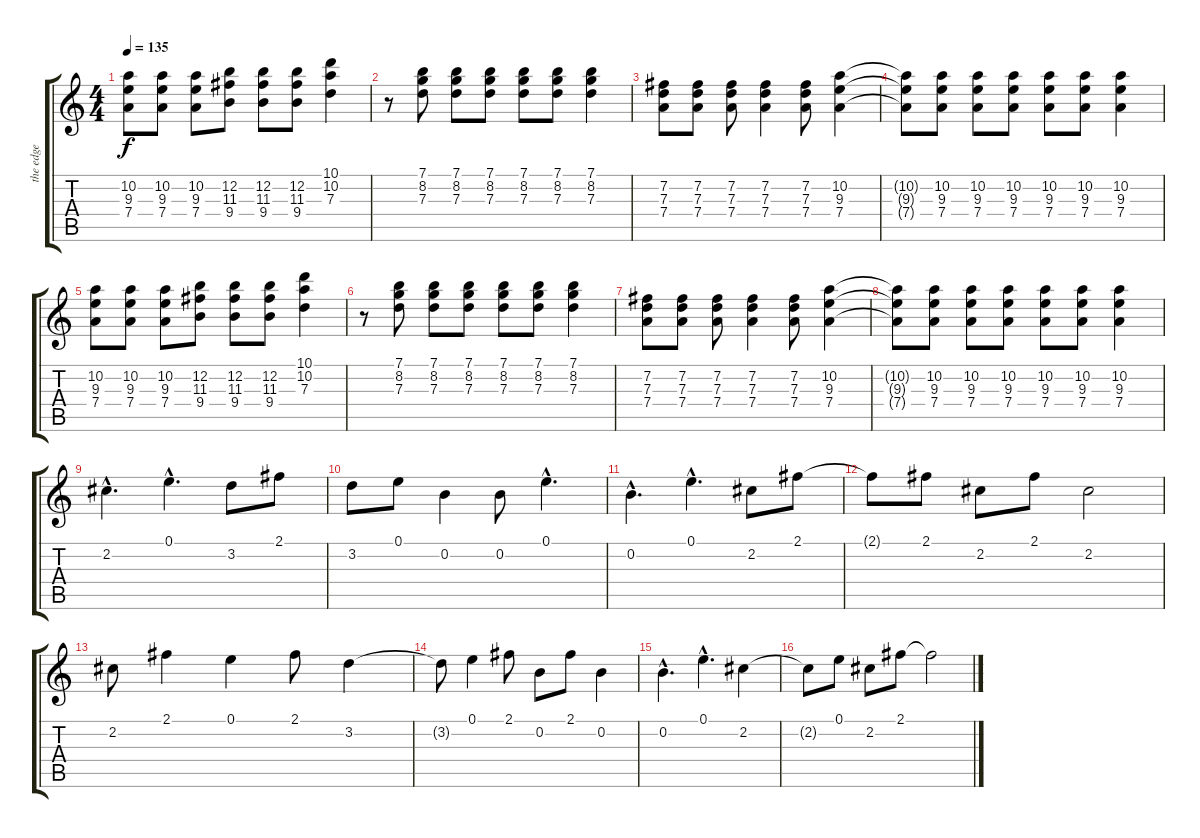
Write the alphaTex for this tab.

\track ("the edge" "the edge") {instrument electricguitarclean}
\staff {score tabs}
\tuning (E4 B3 G3 D3 A2 E2) {hide}
\ts (4 4)
\tempo 135
\clef g2
\ks c
(10.2 9.3 7.4).8{dy f instrument overdrivenguitar} (10.2 9.3 7.4).8 (10.2 9.3 7.4).8 (12.2 11.3 9.4).8 (12.2 11.3 9.4).8 (12.2 11.3 9.4).8 (10.1 10.2 7.3).4 |
r.8 (7.1 8.2 7.3).8 (7.1 8.2 7.3).8 (7.1 8.2 7.3).8 (7.1 8.2 7.3).8 (7.1 8.2 7.3).8 (7.1 8.2 7.3).4 |
(7.2 7.3 7.4).8 (7.2 7.3 7.4).8 (7.2 7.3 7.4).8 (7.2 7.3 7.4).4 (7.2 7.3 7.4).8 (10.2 9.3 7.4).4 |
(10.2{t} 9.3{t} 7.4{t}).8 (10.2 9.3 7.4).8 (10.2 9.3 7.4).8 (10.2 9.3 7.4).8 (10.2 9.3 7.4).8 (10.2 9.3 7.4).8 (10.2 9.3 7.4).4 |
(10.2 9.3 7.4).8{instrument overdrivenguitar} (10.2 9.3 7.4).8 (10.2 9.3 7.4).8 (12.2 11.3 9.4).8 (12.2 11.3 9.4).8 (12.2 11.3 9.4).8 (10.1 10.2 7.3).4 |
r.8 (7.1 8.2 7.3).8 (7.1 8.2 7.3).8 (7.1 8.2 7.3).8 (7.1 8.2 7.3).8 (7.1 8.2 7.3).8 (7.1 8.2 7.3).4 |
(7.2 7.3 7.4).8 (7.2 7.3 7.4).8 (7.2 7.3 7.4).8 (7.2 7.3 7.4).4 (7.2 7.3 7.4).8 (10.2 9.3 7.4).4 |
(10.2{t} 9.3{t} 7.4{t}).8 (10.2 9.3 7.4).8 (10.2 9.3 7.4).8 (10.2 9.3 7.4).8 (10.2 9.3 7.4).8 (10.2 9.3 7.4).8 (10.2 9.3 7.4).4 |
2.2{hac}.4{d instrument electricguitarclean} 0.1{hac}.4{d} 3.2.8 2.1.8 |
3.2.8 0.1.8 0.2.4 0.2.8 0.1{hac}.4{d} |
0.2{hac}.4{d} 0.1{hac}.4{d} 2.2.8 2.1.8 |
2.1{t}.8 2.1.8 2.2.8 2.1.8 2.2.2 |
2.2.8 2.1.4 0.1.4 2.1.8 3.2.4 |
3.2{t}.8 0.1.4 2.1.8 0.2.8 2.1.8 0.2.4 |
0.2{hac}.4{d} 0.1{hac}.4{d} 2.2.4 |
2.2{t}.8 0.1.8 2.2.8 2.1.8 2.1{t}.2
